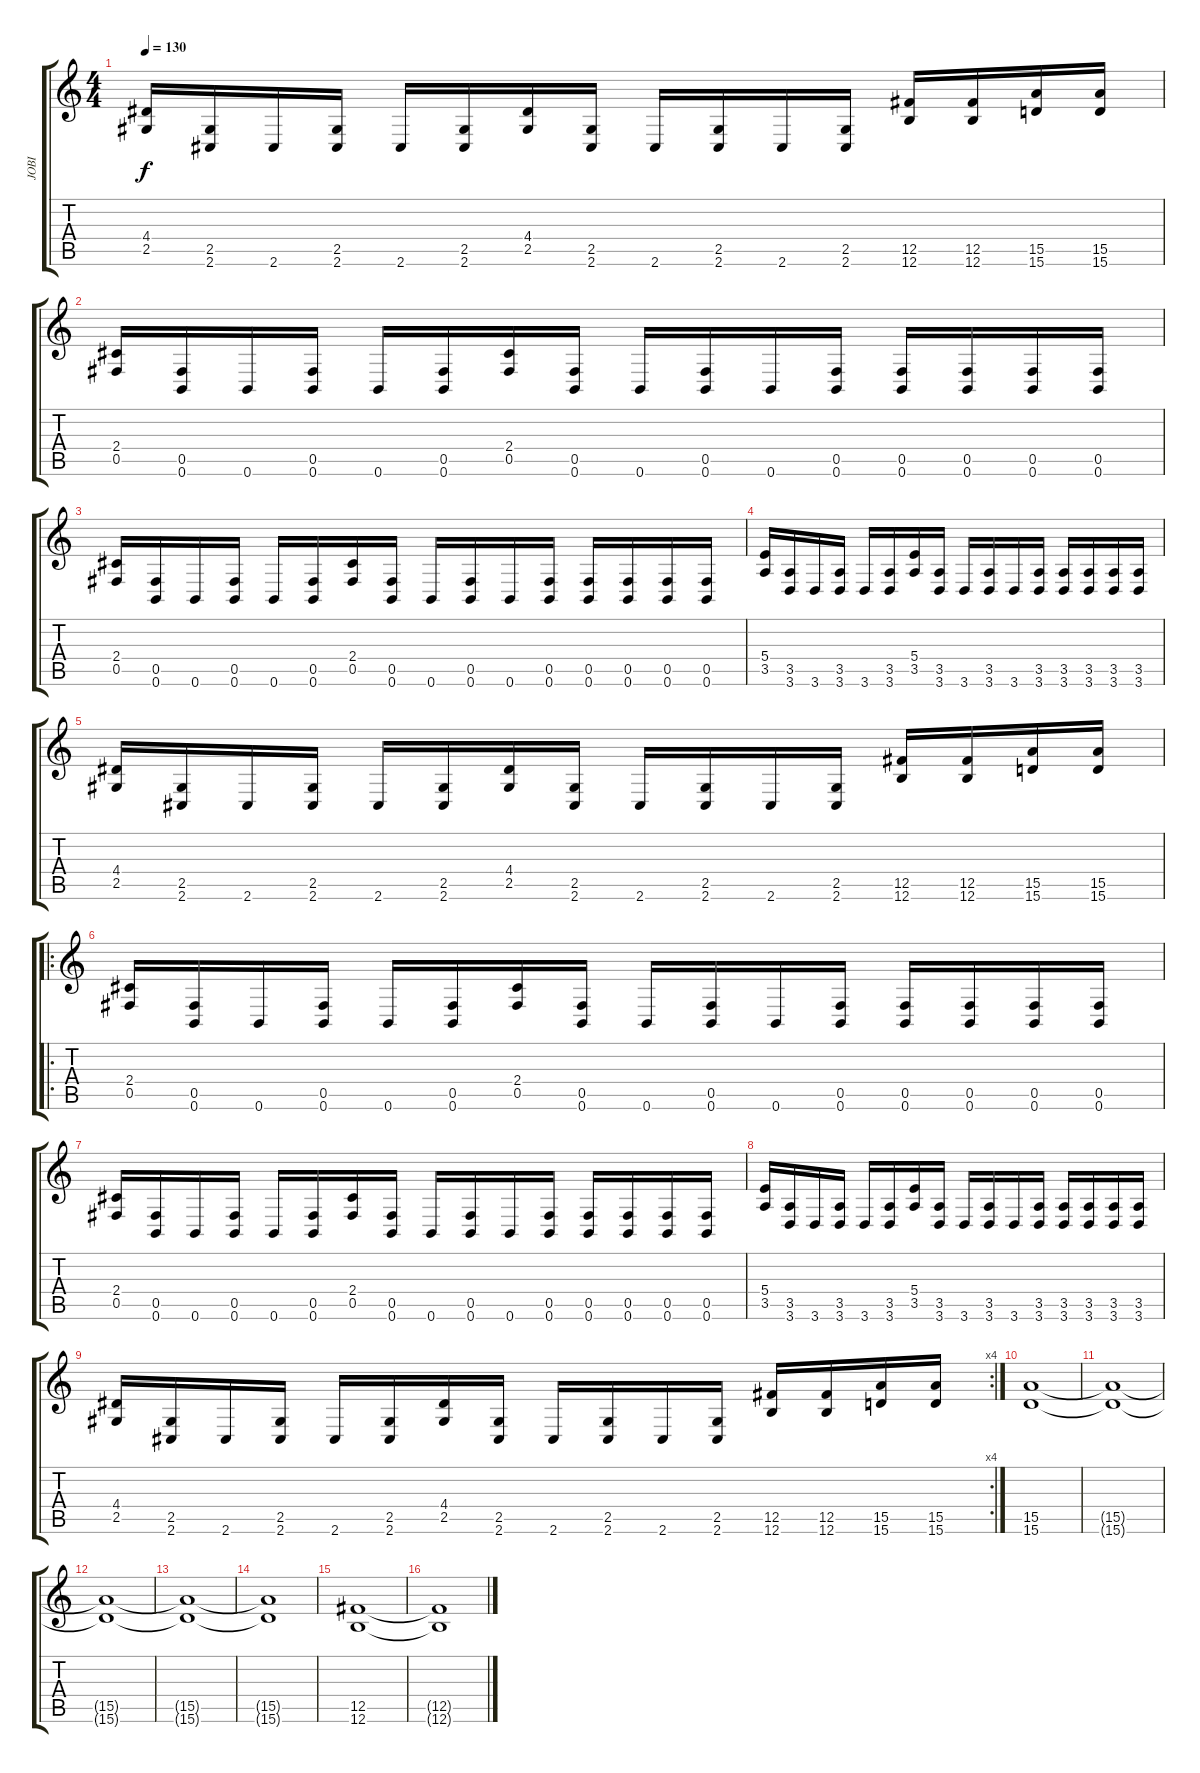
\track ("JOBI" "JOBI") {instrument distortionguitar}
\staff {score tabs}
\tuning (Db4 Ab3 E3 B2 Gb2 B1) {hide}
\ts (4 4)
\tempo 130
\clef g2
\ks c
(4.4 2.5).16{dy f} (2.5 2.6).16 2.6.16 (2.5 2.6).16 2.6.16 (2.5 2.6).16 (4.4 2.5).16 (2.5 2.6).16 2.6.16 (2.5 2.6).16 2.6.16 (2.5 2.6).16 (12.5 12.6).16 (12.5 12.6).16 (15.5 15.6).16 (15.5 15.6).16 |
(2.4 0.5).16 (0.5 0.6).16 0.6.16 (0.5 0.6).16 0.6.16 (0.5 0.6).16 (2.4 0.5).16 (0.5 0.6).16 0.6.16 (0.5 0.6).16 0.6.16 (0.5 0.6).16 (0.5 0.6).16 (0.5 0.6).16 (0.5 0.6).16 (0.5 0.6).16 |
(2.4 0.5).16 (0.5 0.6).16 0.6.16 (0.5 0.6).16 0.6.16 (0.5 0.6).16 (2.4 0.5).16 (0.5 0.6).16 0.6.16 (0.5 0.6).16 0.6.16 (0.5 0.6).16 (0.5 0.6).16 (0.5 0.6).16 (0.5 0.6).16 (0.5 0.6).16 |
(5.4 3.5).16 (3.5 3.6).16 3.6.16 (3.5 3.6).16 3.6.16 (3.5 3.6).16 (5.4 3.5).16 (3.5 3.6).16 3.6.16 (3.5 3.6).16 3.6.16 (3.5 3.6).16 (3.5 3.6).16 (3.5 3.6).16 (3.5 3.6).16 (3.5 3.6).16 |
(4.4 2.5).16 (2.5 2.6).16 2.6.16 (2.5 2.6).16 2.6.16 (2.5 2.6).16 (4.4 2.5).16 (2.5 2.6).16 2.6.16 (2.5 2.6).16 2.6.16 (2.5 2.6).16 (12.5 12.6).16 (12.5 12.6).16 (15.5 15.6).16 (15.5 15.6).16 |
\ro
(2.4 0.5).16 (0.5 0.6).16 0.6.16 (0.5 0.6).16 0.6.16 (0.5 0.6).16 (2.4 0.5).16 (0.5 0.6).16 0.6.16 (0.5 0.6).16 0.6.16 (0.5 0.6).16 (0.5 0.6).16 (0.5 0.6).16 (0.5 0.6).16 (0.5 0.6).16 |
(2.4 0.5).16 (0.5 0.6).16 0.6.16 (0.5 0.6).16 0.6.16 (0.5 0.6).16 (2.4 0.5).16 (0.5 0.6).16 0.6.16 (0.5 0.6).16 0.6.16 (0.5 0.6).16 (0.5 0.6).16 (0.5 0.6).16 (0.5 0.6).16 (0.5 0.6).16 |
(5.4 3.5).16 (3.5 3.6).16 3.6.16 (3.5 3.6).16 3.6.16 (3.5 3.6).16 (5.4 3.5).16 (3.5 3.6).16 3.6.16 (3.5 3.6).16 3.6.16 (3.5 3.6).16 (3.5 3.6).16 (3.5 3.6).16 (3.5 3.6).16 (3.5 3.6).16 |
\rc 4
(4.4 2.5).16 (2.5 2.6).16 2.6.16 (2.5 2.6).16 2.6.16 (2.5 2.6).16 (4.4 2.5).16 (2.5 2.6).16 2.6.16 (2.5 2.6).16 2.6.16 (2.5 2.6).16 (12.5 12.6).16 (12.5 12.6).16 (15.5 15.6).16 (15.5 15.6).16 |
(15.5 15.6).1 |
(15.5{t} 15.6{t}).1 |
(15.5{t} 15.6{t}).1 |
(15.5{t} 15.6{t}).1 |
(15.5{t} 15.6{t}).1 |
(12.5 12.6).1 |
(12.5{t} 12.6{t}).1
